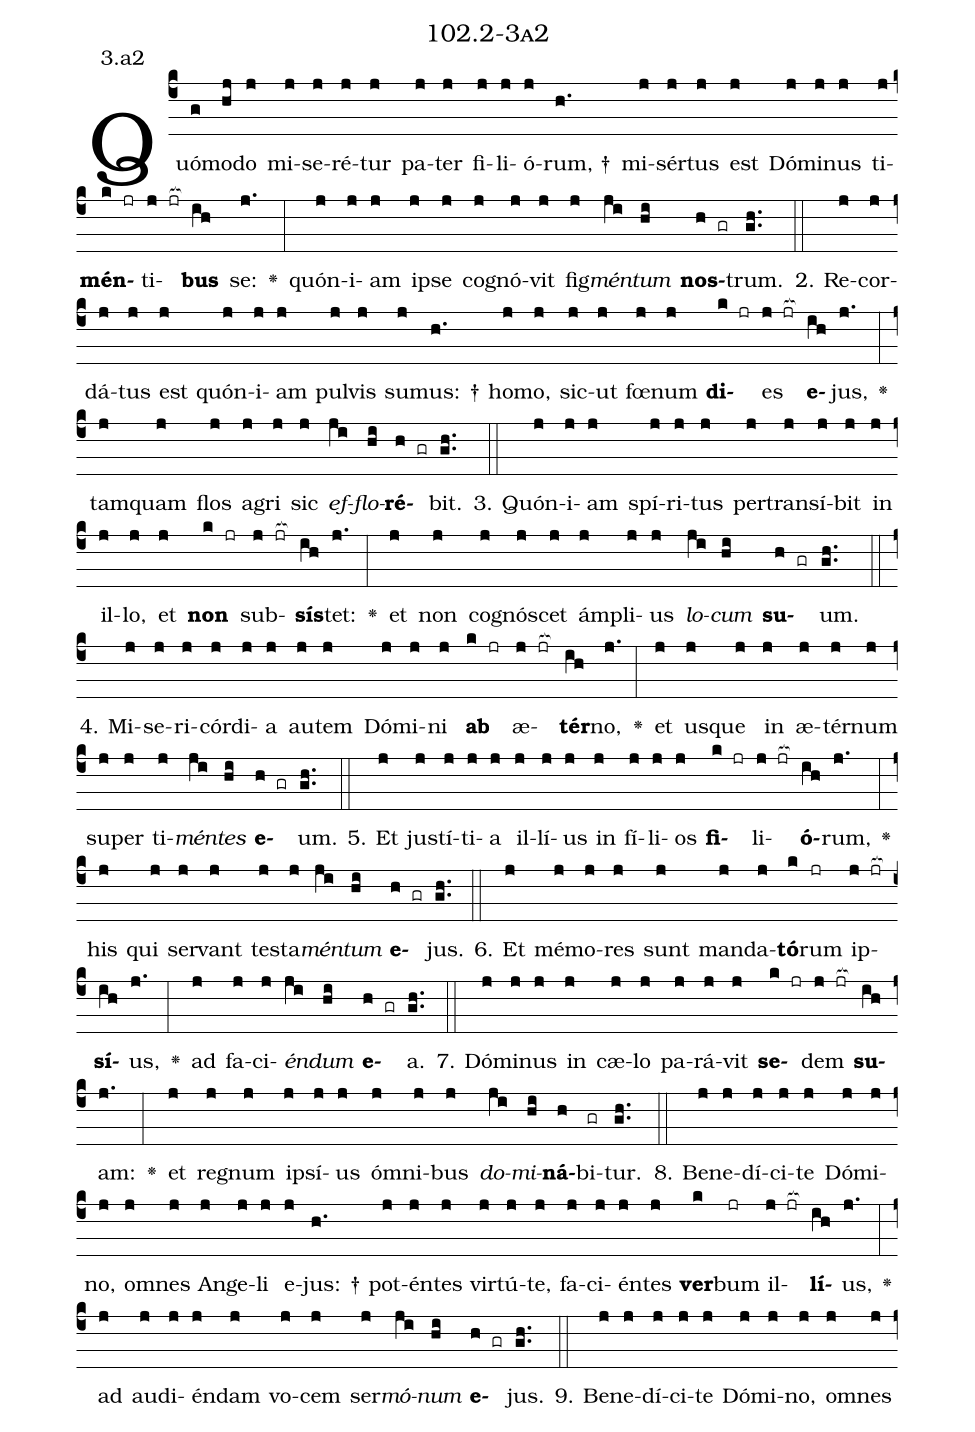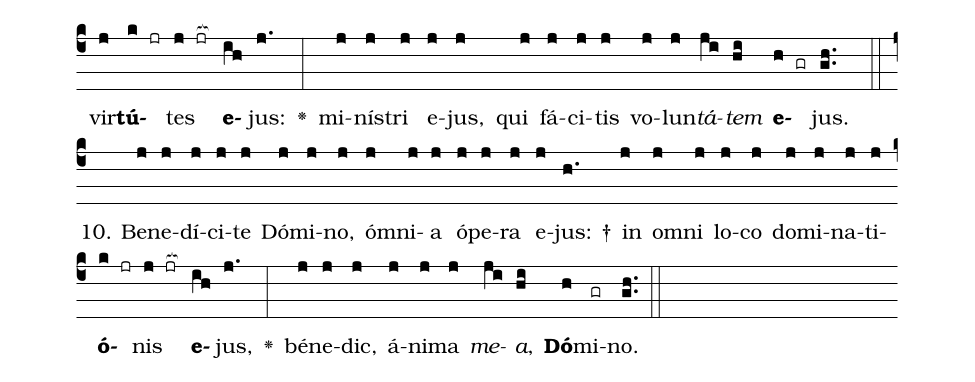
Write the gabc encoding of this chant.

name: 102.2-3a2;
annotation: 3.a2;
%%
(c4)Quó(g)mo(hj)do(j) mi(j)se(j)ré(j)tur(j) pa(j)ter(j) fi(j)li(j)ó(j)rum, †(h.) mi(j)sér(j)tus(j) est(j) Dó(j)mi(j)nus(j) ti(j)<b>mén</b>(k jr)ti(j jr[ocb:1{])<b>bus</b>(ih[ocb:0}]) se:(j.) <v>\greheightstar</v>(:) quón(j)i(j)am(j) ip(j)se(j) co(j)gnó(j)vit(j) fig(j)<i>mén</i>(ji)<i>tum</i>(hi) <b>nos</b>(h gr)trum.(gh..) (::)
2. Re(j)cor(j)dá(j)tus(j) est(j) quón(j)i(j)am(j) pul(j)vis(j) su(j)mus: †(h.) ho(j)mo,(j) sic(j)ut(j) fœ(j)num(j) <b>di</b>(k jr)es(j jr[ocb:1{]) <b>e</b>(ih[ocb:0}])jus,(j.) <v>\greheightstar</v>(:) tam(j)quam(j) flos(j) a(j)gri(j) sic(j) <i>ef</i>(ji)<i>flo</i>(hi)<b>ré</b>(h gr)bit.(gh..) (::)
3. Quón(j)i(j)am(j) spí(j)ri(j)tus(j) per(j)trans(j)í(j)bit(j) in(j) il(j)lo,(j) et(j) <b>non</b>(k jr) sub(j jr[ocb:1{])<b>sís</b>(ih[ocb:0}])tet:(j.) <v>\greheightstar</v>(:) et(j) non(j) co(j)gnó(j)scet(j) ám(j)pli(j)us(j) <i>lo</i>(ji)<i>cum</i>(hi) <b>su</b>(h gr)um.(gh..) (::)
4. Mi(j)se(j)ri(j)cór(j)di(j)a(j) au(j)tem(j) Dó(j)mi(j)ni(j) <b>ab</b>(k jr) æ(j jr[ocb:1{])<b>tér</b>(ih[ocb:0}])no,(j.) <v>\greheightstar</v>(:) et(j) us(j)que(j) in(j) æ(j)tér(j)num(j) su(j)per(j) ti(j)<i>mén</i>(ji)<i>tes</i>(hi) <b>e</b>(h gr)um.(gh..) (::)
5. Et(j) jus(j)tí(j)ti(j)a(j) il(j)lí(j)us(j) in(j) fí(j)li(j)os(j) <b>fi</b>(k jr)li(j jr[ocb:1{])<b>ó</b>(ih[ocb:0}])rum,(j.) <v>\greheightstar</v>(:) his(j) qui(j) ser(j)vant(j) tes(j)ta(j)<i>mén</i>(ji)<i>tum</i>(hi) <b>e</b>(h gr)jus.(gh..) (::)
6. Et(j) mé(j)mo(j)res(j) sunt(j) man(j)da(j)<b>tó</b>(k)rum(jr) ip(j jr[ocb:1{])<b>sí</b>(ih[ocb:0}])us,(j.) <v>\greheightstar</v>(:) ad(j) fa(j)ci(j)<i>én</i>(ji)<i>dum</i>(hi) <b>e</b>(h gr)a.(gh..) (::)
7. Dó(j)mi(j)nus(j) in(j) cæ(j)lo(j) pa(j)rá(j)vit(j) <b>se</b>(k jr)dem(j jr[ocb:1{]) <b>su</b>(ih[ocb:0}])am:(j.) <v>\greheightstar</v>(:) et(j) re(j)gnum(j) ip(j)sí(j)us(j) óm(j)ni(j)bus(j) <i>do</i>(ji)<i>mi</i>(hi)<b>ná</b>(h)bi(gr)tur.(gh..) (::)
8. Be(j)ne(j)dí(j)ci(j)te(j) Dó(j)mi(j)no,(j) om(j)nes(j) An(j)ge(j)li(j) e(j)jus: †(h.) pot(j)én(j)tes(j) vir(j)tú(j)te,(j) fa(j)ci(j)én(j)tes(j) <b>ver</b>(k)bum(jr) il(j jr[ocb:1{])<b>lí</b>(ih[ocb:0}])us,(j.) <v>\greheightstar</v>(:) ad(j) au(j)di(j)én(j)dam(j) vo(j)cem(j) ser(j)<i>mó</i>(ji)<i>num</i>(hi) <b>e</b>(h gr)jus.(gh..) (::)
9. Be(j)ne(j)dí(j)ci(j)te(j) Dó(j)mi(j)no,(j) om(j)nes(j) vir(j)<b>tú</b>(k jr)tes(j jr[ocb:1{]) <b>e</b>(ih[ocb:0}])jus:(j.) <v>\greheightstar</v>(:) mi(j)nís(j)tri(j) e(j)jus,(j) qui(j) fá(j)ci(j)tis(j) vo(j)lun(j)<i>tá</i>(ji)<i>tem</i>(hi) <b>e</b>(h gr)jus.(gh..) (::)
10. Be(j)ne(j)dí(j)ci(j)te(j) Dó(j)mi(j)no,(j) óm(j)ni(j)a(j) ó(j)pe(j)ra(j) e(j)jus: †(h.) in(j) om(j)ni(j) lo(j)co(j) do(j)mi(j)na(j)ti(j)<b>ó</b>(k jr)nis(j jr[ocb:1{]) <b>e</b>(ih[ocb:0}])jus,(j.) <v>\greheightstar</v>(:) bé(j)ne(j)dic,(j) á(j)ni(j)ma(j) <i>me</i>(ji)<i>a</i>,(hi) <b>Dó</b>(h)mi(gr)no.(gh..) (::)
